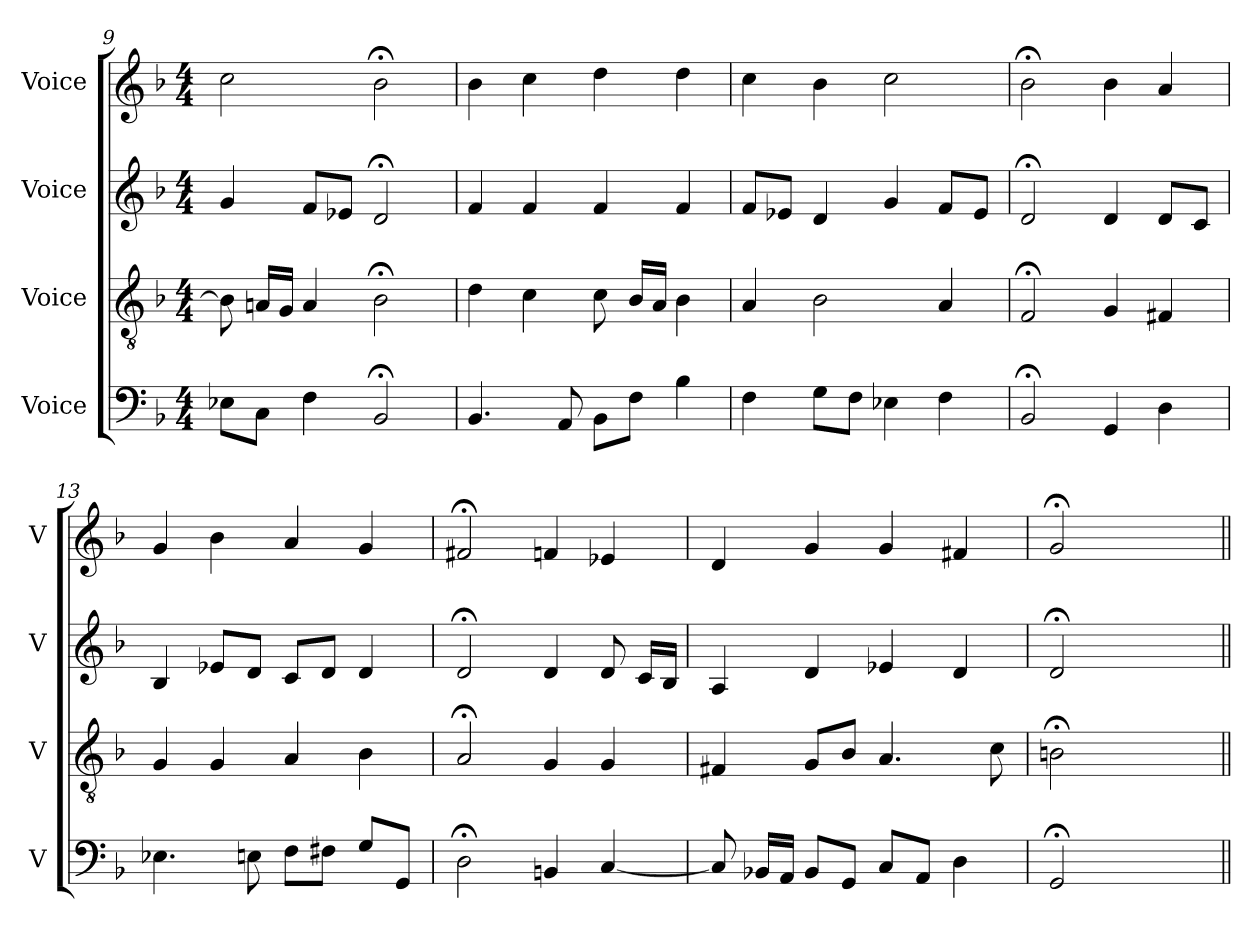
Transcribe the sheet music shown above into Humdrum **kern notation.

**kern	**kern	**kern	**kern
*part4	*part3	*part2	*part1
*staff4	*staff3	*staff2	*staff1
*I"Voice	*I"Voice	*I"Voice	*I"Voice
*I'V	*I'V	*I'V	*I'V
*clefF4	*clefGv2	*clefG2	*clefG2
*k[b-]	*k[b-]	*k[b-]	*k[b-]
*M4/4	*M4/4	*M4/4	*M4/4
=9	=9	=9	=9
8E-X\L	8B-\]	4g/	2cc\
8C\J	16An/LL	.	.
.	16G/JJ	.	.
4F\	4A/	8f/L	.
.	.	8e-X/J	.
2BB-;/	2B-;\	2d;/	2b-;\
=10	=10	=10	=10
4.BB-/	4d\	4f/	4b-\
.	4c\	4f/	4cc\
8AA/	.	.	.
8BB-\L	8c\	4f/	4dd\
8F\J	16B-/LL	.	.
.	16A/JJ	.	.
4B-\	4B-\	4f/	4dd\
=11	=11	=11	=11
4F\	4A/	8f/L	4cc\
.	.	8e-X/J	.
8G\L	2B-\	4d/	4b-\
8F\J	.	.	.
4E-X\	.	4g/	2cc\
4F\	4A/	8f/L	.
.	.	8e-/J	.
=12	=12	=12	=12
2BB-;/	2F;/	2d;/	2b-;\
4GG/	4G/	4d/	4b-\
4D\	4F#X/	8d/L	4a/
.	.	8c/J	.
!!LO:PB:g=z
=13	=13	=13	=13
4.E-X\	4G/	4B-/	4g/
.	4G/	8e-X/L	4b-\
8En\	.	8d/J	.
8F\L	4A/	8c/L	4a/
8F#X\J	.	8d/J	.
8G/L	4B-\	4d/	4g/
8GG/J	.	.	.
=14	=14	=14	=14
2D;\	2A;/	2d;/	2f#X;/
4BBn/	4G/	4d/	4fn/
[4C/	4G/	8d/	4e-X/
.	.	16c/LL	.
.	.	16B-/JJ	.
=15	=15	=15	=15
8C/]	4F#X/	4A/	4d/
16BB-X/LL	.	.	.
16AA/JJ	.	.	.
8BB-/L	8G/L	4d/	4g/
8GG/J	8B-/J	.	.
8C/L	4.A/	4e-X/	4g/
8AA/J	.	.	.
4D\	.	4d/	4f#X/
.	8c\	.	.
=16	=16	=16	=16
2GG;/	2Bn;\	2d;/	2g;/
2ryy	2ryy	2ryy	2ryy
=||	=||	=||	=||
*-	*-	*-	*-
